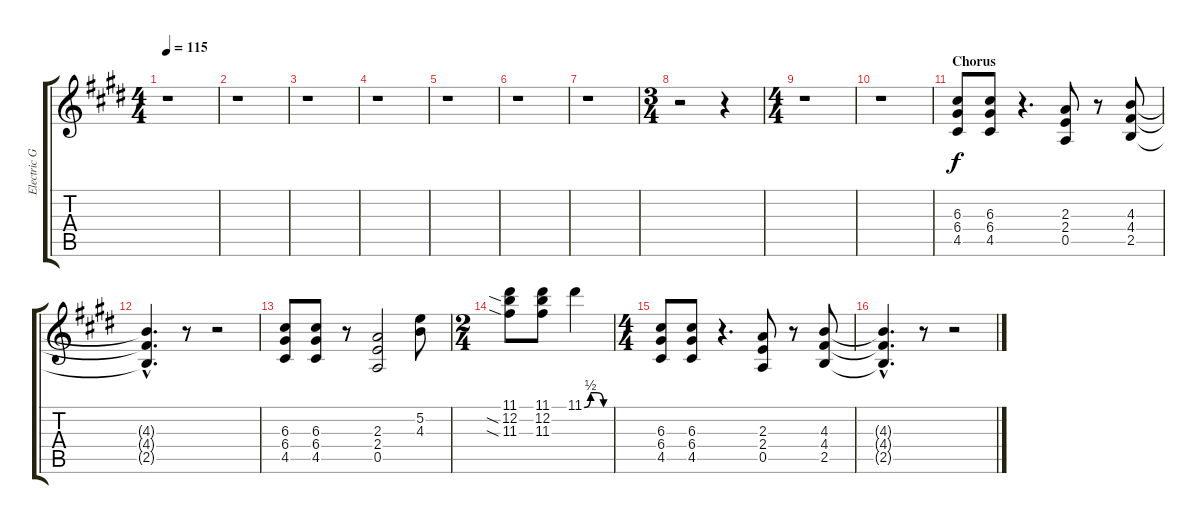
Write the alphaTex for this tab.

\track ("Electric Guitar" "Electric G") {instrument overdrivenguitar}
\staff {score tabs}
\tuning (E4 B3 G3 D3 A2 E2) {hide}
\ts (4 4)
\tempo 115
\clef g2
\ks e
r.1{dy f} |
r.1 |
r.1 |
r.1 |
r.1 |
r.1 |
r.1 |
\ts (3 4)
r.2 r.4 |
\ts (4 4)
r.1 |
r.1 |
\section ("" "Chorus")
(6.3 6.4 4.5).8 (6.3 6.4 4.5).8 r.4{d} (2.3 2.4 0.5).8 r.8 (4.3 4.4 2.5).8 |
(4.3{hac t} 4.4{hac t} 2.5{hac t}).4{d} r.8 r.2 |
(6.3 6.4 4.5).8 (6.3 6.4 4.5).8 r.8 (2.3 2.4 0.5).2 (5.2 4.3).8 |
\ts (2 4)
(11.1 12.2{sia} 11.3{sia}).8 (11.1 12.2 11.3).8 11.1{be (custom 0 0 15 2 30 2 45 0 60 0)}.4 |
\ts (4 4)
(6.3 6.4 4.5).8 (6.3 6.4 4.5).8 r.4{d} (2.3 2.4 0.5).8 r.8 (4.3 4.4 2.5).8 |
(4.3{hac t} 4.4{hac t} 2.5{hac t}).4{d} r.8 r.2
